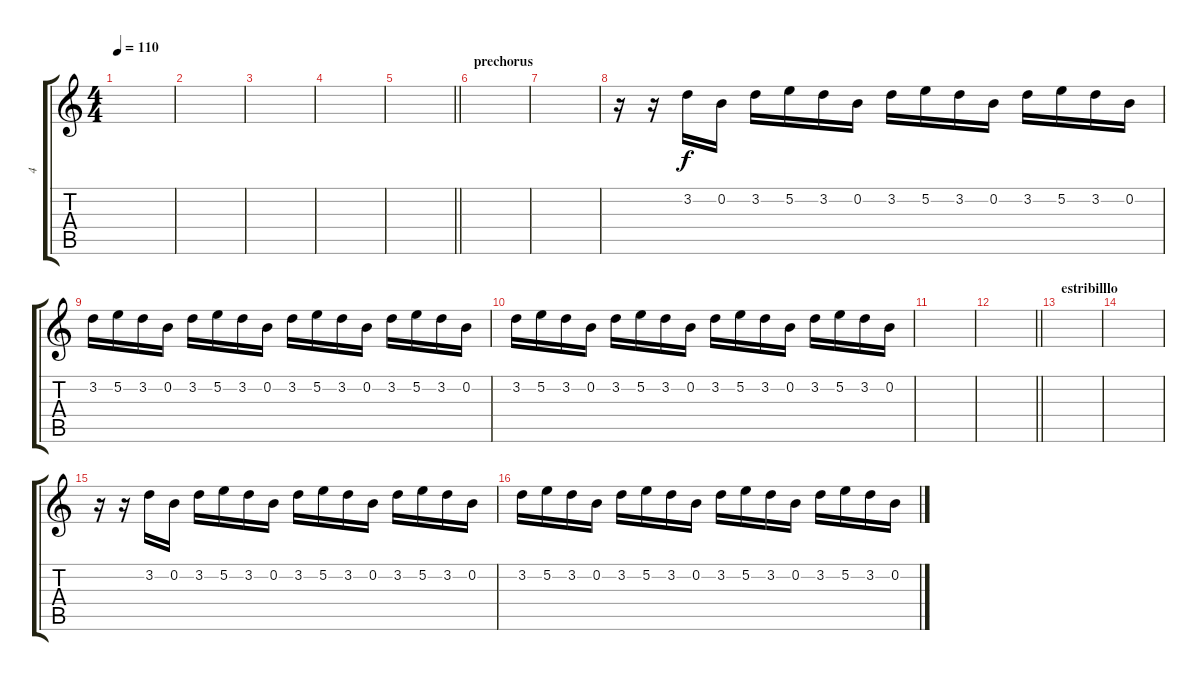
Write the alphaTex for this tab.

\track ("4" "4") {instrument distortionguitar}
\staff {score tabs}
\tuning (E4 B3 G3 D3 A2 E2) {hide}
\ts (4 4)
\tempo 110
\clef g2
\ks c
|
|
|
|
\barLineRight lightlight
|
\section ("" "prechorus")
|
|
r.16 r.16 3.2.16 0.2.16 3.2.16 5.2.16 3.2.16 0.2.16 3.2.16 5.2.16 3.2.16 0.2.16 3.2.16 5.2.16 3.2.16 0.2.16 |
3.2.16 5.2.16 3.2.16 0.2.16 3.2.16 5.2.16 3.2.16 0.2.16 3.2.16 5.2.16 3.2.16 0.2.16 3.2.16 5.2.16 3.2.16 0.2.16 |
3.2.16 5.2.16 3.2.16 0.2.16 3.2.16 5.2.16 3.2.16 0.2.16 3.2.16 5.2.16 3.2.16 0.2.16 3.2.16 5.2.16 3.2.16 0.2.16 |
|
\barLineRight lightlight
|
\section ("" "estribilllo")
|
|
r.16 r.16 3.2.16 0.2.16 3.2.16 5.2.16 3.2.16 0.2.16 3.2.16 5.2.16 3.2.16 0.2.16 3.2.16 5.2.16 3.2.16 0.2.16 |
3.2.16 5.2.16 3.2.16 0.2.16 3.2.16 5.2.16 3.2.16 0.2.16 3.2.16 5.2.16 3.2.16 0.2.16 3.2.16 5.2.16 3.2.16 0.2.16
